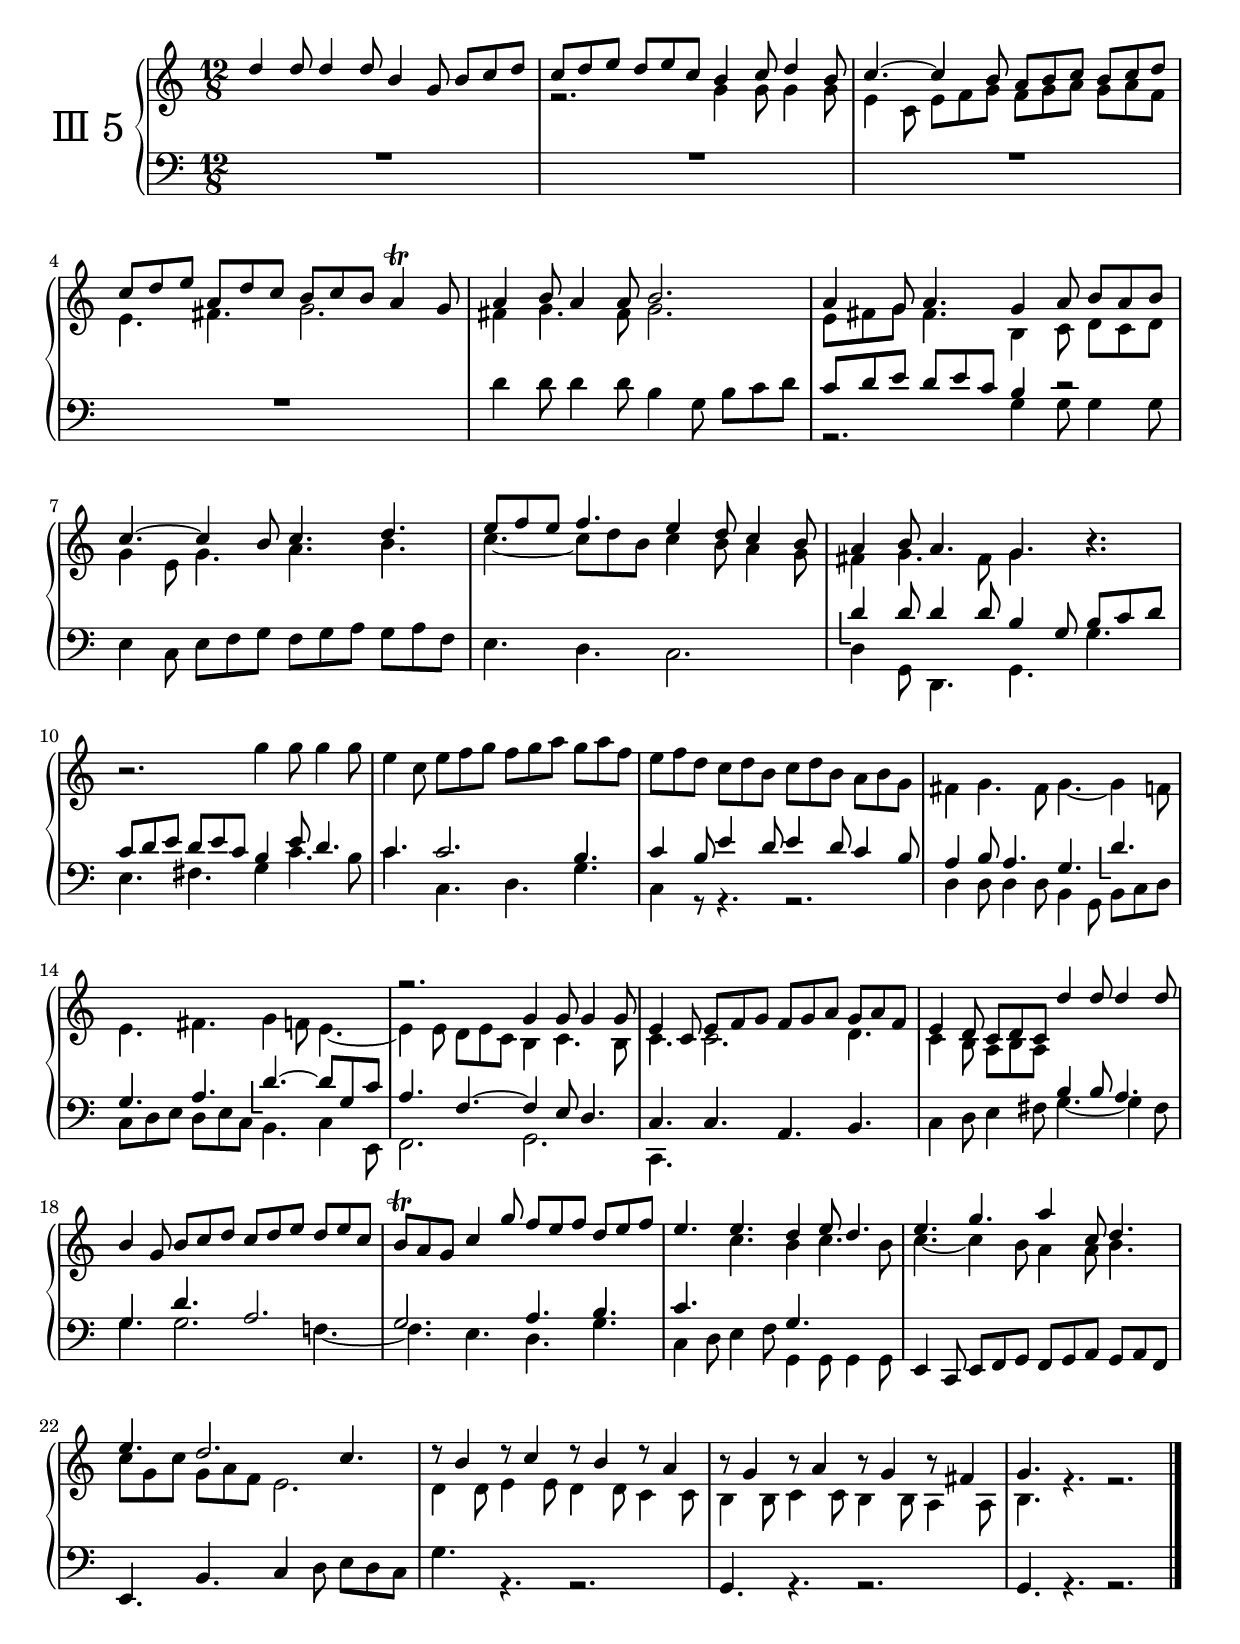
rh = \markup { \postscript # "0.20 setlinewidth 0 -2 moveto -1 0 rlineto 0 3 rlineto stroke" }
lh = \markup { \postscript # "0.20 setlinewidth -0.5 0 moveto 0 4 rlineto 1.5 0 rlineto stroke" }


soprv = \relative c''
{
	\time 12/8
	d4 d8 d4 d8 b4 g8 b c d |
	c d e d e c b4 c8 d4 b8 |
	c4. ~ c4 b8 a b c b c d |
	c d e a, d c b c b a4\trill g8 |
	a4 b8 a4 a8 b2. |
	a4 g8 a4. g4 a8 b a b |
	c4. ~ c4 b8 c4. d |
	e8 f e f4. e4 d8 c4 b8 |
	a4 b8 a4. g r |
	s1. | 
	s1. | 
	s1. | 
	s1. | 
	s1. | 
	r2. g4 g8 g4 g8 |
	e4 c8 e f g f g a g a f |
	e4 d8 c d c d'4 d8 d4 d8 |
	b4 g8 b c d c d e d e c |
	b\trill a g c4 g'8 f e f d e f |
	e4. e d4 e8 d4. |
	e g a4 c,8 d4. |
	e d2. c4. |
	d8\rest b4 d8\rest c4 d8\rest b4 d8\rest a4 |
	b8\rest g4 b8\rest a4 b8\rest g4 b8\rest fis4 |
	g4. s s2. |
	\bar "|."
}

altov = \relative c''
{
	s1. |
	r2. g4 g8 g4 g8 |
	e4 c8 e f g f g a g a f |
	e4. fis g2. |
	fis4 g4. fis8 g2. |
	e8 fis g fis4. b,4 c8 d c d |
	g4 e8 g4. a b |
	c ~ c8 d b c4 b8 a4 g8 |
	fis4 g4. fis8 g4. r |
	b2.\rest g'4 g8 g4 g8 |
	e4 c8 e f g f g a g a f |
	e f d c d b c d b a b g |
	fis4 g4. fis8 g4. ~ g4 f8 |
	e4. fis g4 f8 e4. ~|
	e4 e8 d e c b4 c4. b8 |
	c4. c2. d4. |
	c4 b8 a b a \change Staff="down" \voiceOne b4 b8 a4. |
	g4. d' a2. |
	g2. a4. b |
	c \change Staff="up" \voiceTwo c' b4 c4. b8 |
	c4. ~ c4 b8 a4 a8 b4. |
	c8 g c g a f e2. |
	d4 d8 e4 e8 d4 d8 c4 c8 |
	b4 b8 c4 c8 b4 b8 a4 a8 |
	b4. r r2. |	
}

tenorv = \relative c'
{
	\clef bass
	R1. |
	R1. |
	R1. |
	R1. |
	\stemNeutral
	d4 d8 d4 d8 b4 g8 b c d |
	\stemUp
	c d e d e c b4 r2 |
	s1. |
	s1. |
	d4^\rh d8 d4 d8 b4 g8 b c d |
	c d e d e c b4 e8 d4. |
	c c2. b4. |
	c4 b8 e4 d8 e4 d8 c4 b8 |
	a4 b8 a4. g d'^\rh |
	g, a d^\rh ~ d8 g, c |
	a4. f ~ f4 e8 d4. |
	c4. c a b |
	\voiceTwo
	c4 d8 e4 fis8 g4. ~ g4 fis8 |
	g4.  g2. f4. ~ |
	f e d g |
	c,4 d8 e4 f8 \stemUp g4. s |
	s1. |
	s1. |
	s1. |
	s1. |
	s1. |

}

bassv = \relative c'
{
	R1. |
	R1. |
	R1. |
	R1. |
	s1. |
	r2. g4 g8 g4 g8 |
	e4 c8 e f g f g a g a f |
	e4. d c2. |
	d4 g,8 d4. g g' |
	e fis g4 c4. b8 |
	c4. c, d g |
	c,4 r8 r4. r2. |
	d4 d8 d4 d8 b4 g8 b c d |
	c d e d e c b4. c4 e,8 |
	f2. g |
	c,4. s4. s2. |
	s1. |
	s1. |
	s1. |
	s2. g'4 g8 g4 g8 |
	\stemNeutral
	e4 c8 e f g f g a g a f |
	e4. b' c4 d8 e d c |
	g'4. r r2. |
	g,4. r r2. |
	g4. r r2. |
}

\include "merge.ly"
\score
{
	\new PianoStaff <<
		\accidentalStyle "piano"

		\set PianoStaff.instrumentName = # "Ⅲ 5"
		\new Staff ="up" << { \soprv } \\ {\altov} >>
		\new Staff ="down" << {\tenorv } \\ {\bassv} >>
	>>
	\layout 
	{
		\context { \PianoStaff \override InstrumentName #'font-size = #5  }
		\context { \Staff \consists #merge-rests-engraver }
		\context { \Staff \consists #merge-mmrests-engraver }
		\context 
		{
			%\Score
			%\override SpacingSpanner.common-shortest-duration = #(ly:make-moment 1/8)
		}
	}
	\midi {\tempo 4=100}
}